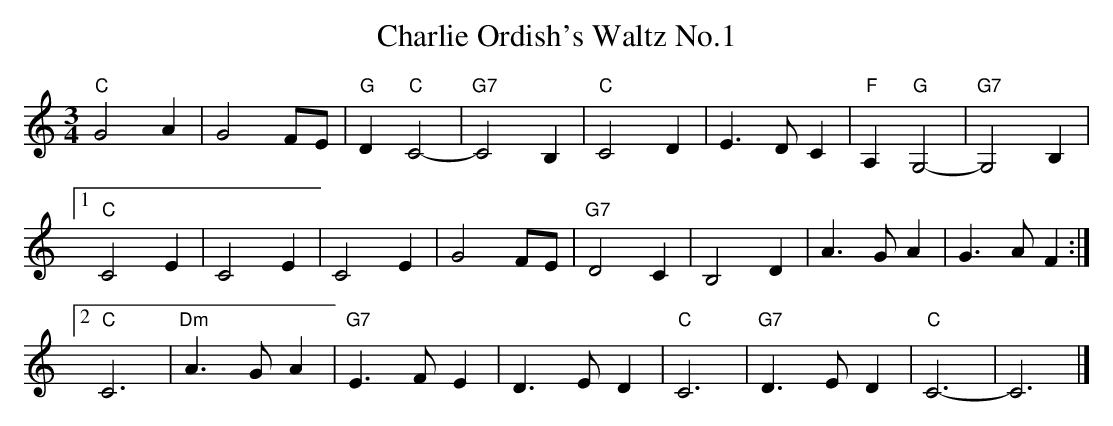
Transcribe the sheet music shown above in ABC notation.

X:1
T:Charlie Ordish's Waltz No.1
M:3/4
L:1/8
K:C
"C"G4A2 | G4FE | "G"D2"C"C4- | "G7"C4B,2 | "C"C4D2 | E3DC2 | "F"A,2 "G"G,4- | "G7"G,4B,2 |1
"C"C4E2 | C4E2 | C4E2 | G4FE | "G7"D4C2 | B,4D2 | A3GA2 | G3AF2 :|2
"C"C6 | "Dm"A3GA2 | "G7"E3FE2 | D3ED2 | "C"C6 | "G7"D3ED2 | "C"C6- | C6 |]
